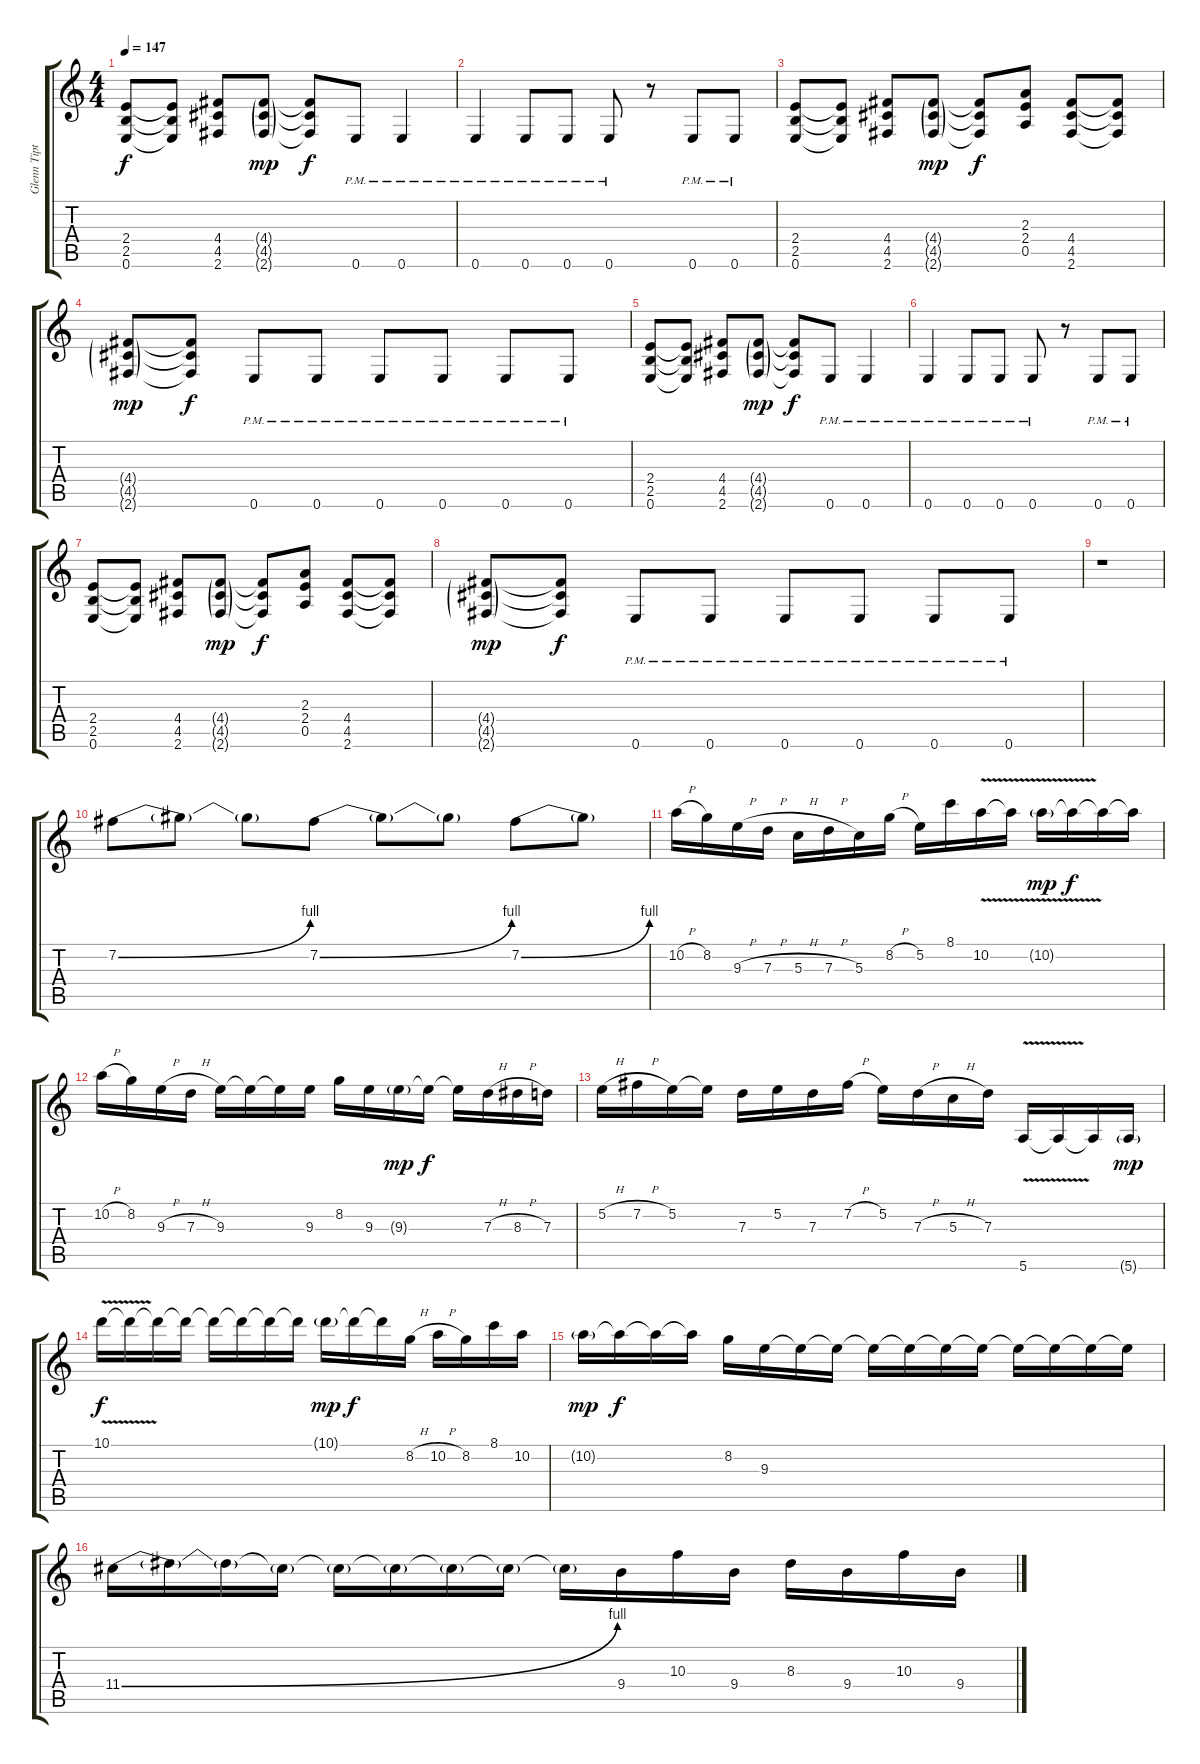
\track ("Glenn Tipton" "Glenn Tipt") {instrument distortionguitar}
\staff {score tabs}
\tuning (E4 B3 G3 D3 A2 E2) {hide}
\ts (4 4)
\tempo 147
\clef g2
\ks c
(2.4 2.5 0.6).8{dy f} (2.4{t} 2.5{t} 0.6{t}).8 (4.4 4.5 2.6).8 (4.4{g} 4.5{g} 2.6{g}).8{dy mp} (4.4{t} 4.5{t} 2.6{t}).8{dy f} 0.6{pm}.8 0.6{pm}.4 |
0.6{pm}.4 0.6{pm}.8 0.6{pm}.8 0.6{pm}.8 r.8 0.6{pm}.8 0.6{pm}.8 |
(2.4 2.5 0.6).8 (2.4{t} 2.5{t} 0.6{t}).8 (4.4 4.5 2.6).8 (4.4{g} 4.5{g} 2.6{g}).8{dy mp} (4.4{t} 4.5{t} 2.6{t}).8{dy f} (2.3 2.4 0.5).8 (4.4 4.5 2.6).8 (4.4{t} 4.5{t} 2.6{t}).8 |
(4.4{g} 4.5{g} 2.6{g}).8{dy mp} (4.4{t} 4.5{t} 2.6{t}).8{dy f} 0.6{pm}.8 0.6{pm}.8 0.6{pm}.8 0.6{pm}.8 0.6{pm}.8 0.6{pm}.8 |
(2.4 2.5 0.6).8 (2.4{t} 2.5{t} 0.6{t}).8 (4.4 4.5 2.6).8 (4.4{g} 4.5{g} 2.6{g}).8{dy mp} (4.4{t} 4.5{t} 2.6{t}).8{dy f} 0.6{pm}.8 0.6{pm}.4 |
0.6{pm}.4 0.6{pm}.8 0.6{pm}.8 0.6{pm}.8 r.8 0.6{pm}.8 0.6{pm}.8 |
(2.4 2.5 0.6).8 (2.4{t} 2.5{t} 0.6{t}).8 (4.4 4.5 2.6).8 (4.4{g} 4.5{g} 2.6{g}).8{dy mp} (4.4{t} 4.5{t} 2.6{t}).8{dy f} (2.3 2.4 0.5).8 (4.4 4.5 2.6).8 (4.4{t} 4.5{t} 2.6{t}).8 |
(4.4{g} 4.5{g} 2.6{g}).8{dy mp} (4.4{t} 4.5{t} 2.6{t}).8{dy f} 0.6{pm}.8 0.6{pm}.8 0.6{pm}.8 0.6{pm}.8 0.6{pm}.8 0.6{pm}.8 |
r.1{balance 8} |
7.2{be (bend 0 0 60 4)}.8 7.2{t}.8 7.2{t}.8 7.2{be (bend 0 0 60 4)}.8 7.2{t}.8 7.2{t}.8 7.2{be (bend 0 0 60 4)}.8 7.2{t}.8 |
10.2{h}.16 8.2.16 9.3{h}.16 7.3{h}.16 5.3{h}.16 7.3{h}.16 5.3.16 8.2{h}.16 5.2.16 8.1.16 10.2{v}.16 10.2{t}.16 10.2{v g}.16{dy mp} 10.2{t}.16{dy f} 10.2{t}.16 10.2{t}.16 |
10.2{h}.16 8.2.16 9.3{h}.16 7.3{h}.16 9.3.16 9.3{t}.16 9.3{t}.16 9.3.16 8.2.16 9.3.16 9.3{g}.16{dy mp} 9.3{t}.16{dy f} 9.3{t}.16 7.3{h}.16 8.3{h}.16 7.3.16 |
5.2{h}.16 7.2{h}.16 5.2.16 5.2{t}.16 7.3.16 5.2.16 7.3.16 7.2{h}.16 5.2.16 7.3{h}.16 5.3{h}.16 7.3.16 5.6{v}.16 5.6{t}.16 5.6{t}.16 5.6{g}.16{dy mp} |
10.1{v}.16{dy f} 10.1{t}.16 10.1{t}.16 10.1{t}.16 10.1{t}.16 10.1{t}.16 10.1{t}.16 10.1{t}.16 10.1{g}.16{dy mp} 10.1{t}.16{dy f} 10.1{t}.16 8.2{h}.16 10.2{h}.16 8.2.16 8.1.16 10.2.16 |
10.2{g}.16{dy mp} 10.2{t}.16{dy f} 10.2{t}.16 10.2{t}.16 8.2.16 9.3.16 9.3{t}.16 9.3{t}.16 9.3{t}.16 9.3{t}.16 9.3{t}.16 9.3{t}.16 9.3{t}.16 9.3{t}.16 9.3{t}.16 9.3{t}.16 |
11.4{be (bend 0 0 60 4)}.16 11.4{t}.16 11.4{t}.16 11.4{t}.16 11.4{t}.16 11.4{t}.16 11.4{t}.16 11.4{t}.16 11.4{t}.16 9.4.16 10.3.16 9.4.16 8.3.16 9.4.16 10.3.16 9.4.16
